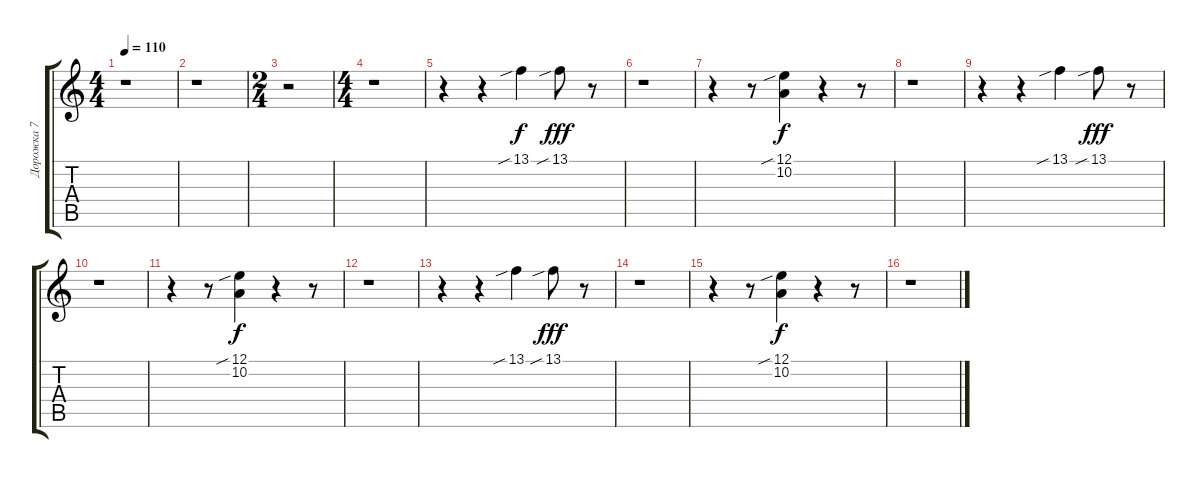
\track ("Дорожка 7" "Дорожка 7") {instrument altosax}
\staff {score tabs}
\tuning (E4 B3 G3 D3 A2 E2) {hide}
\ts (4 4)
\tempo 110
\clef g2
\ks c
r.1{dy f} |
r.1 |
\ts (2 4)
r.2 |
\ts (4 4)
r.1 |
r.4 r.4 13.1{sib}.4 13.1{sib}.8{dy fff} r.8 |
r.1 |
r.4 r.8 (12.1{sib} 10.2).4{dy f} r.4 r.8 |
r.1 |
r.4 r.4 13.1{sib}.4 13.1{sib}.8{dy fff} r.8 |
r.1 |
r.4 r.8 (12.1{sib} 10.2).4{dy f} r.4 r.8 |
r.1 |
r.4 r.4 13.1{sib}.4 13.1{sib}.8{dy fff} r.8 |
r.1 |
r.4 r.8 (12.1{sib} 10.2).4{dy f} r.4 r.8 |
r.1
